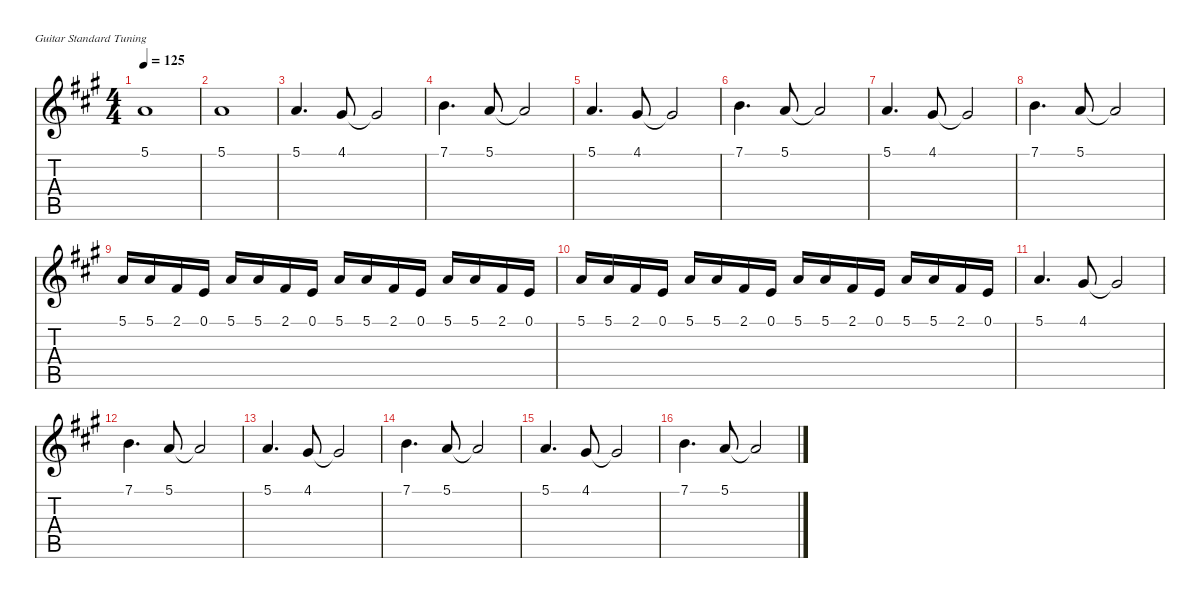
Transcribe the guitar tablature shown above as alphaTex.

\defaultSystemsLayout 4
\hideDynamics
\bracketExtendMode nobrackets
\singleTrackTrackNamePolicy hidden
\multiTrackTrackNamePolicy hidden
\otherSystemsTrackNameOrientation horizontal
\track ("Strings" "vln.") {instrument synthstrings1}
\staff {score tabs}
\tuning (E4 B3 G3 D3 A2 E2)
\ts (4 4)
\tempo 125
\clef g2
\ks a
5.1{acc forcenatural}.1{dy f beam Up} |
5.1{acc forcenatural}.1{beam Up} |
5.1{acc forcenatural}.4{d beam Up} 4.1{acc #}.8{beam Up} 4.1{t acc #}.2{beam Up} |
7.1{acc forcenatural}.4{d beam Down} 5.1{acc forcenatural}.8{beam Up} 5.1{t acc forcenatural}.2{beam Up} |
5.1{acc forcenatural}.4{d beam Up} 4.1{acc #}.8{beam Up} 4.1{t acc #}.2{beam Up} |
7.1{acc forcenatural}.4{d beam Down} 5.1{acc forcenatural}.8{beam Up} 5.1{t acc forcenatural}.2{beam Up} |
5.1{acc forcenatural}.4{d beam Up} 4.1{acc #}.8{beam Up} 4.1{t acc #}.2{beam Up} |
7.1{acc forcenatural}.4{d beam Down} 5.1{acc forcenatural}.8{beam Up} 5.1{t acc forcenatural}.2{beam Up} |
5.1{acc forcenatural}.16{beam Up} 5.1{acc forcenatural}.16{beam Up} 2.1{acc #}.16{beam Up} 0.1{acc forcenatural}.16{beam Up} 5.1{acc forcenatural}.16{beam Up} 5.1{acc forcenatural}.16{beam Up} 2.1{acc #}.16{beam Up} 0.1{acc forcenatural}.16{beam Up} 5.1{acc forcenatural}.16{beam Up} 5.1{acc forcenatural}.16{beam Up} 2.1{acc #}.16{beam Up} 0.1{acc forcenatural}.16{beam Up} 5.1{acc forcenatural}.16{beam Up} 5.1{acc forcenatural}.16{beam Up} 2.1{acc #}.16{beam Up} 0.1{acc forcenatural}.16{beam Up} |
5.1{acc forcenatural}.16{beam Up} 5.1{acc forcenatural}.16{beam Up} 2.1{acc #}.16{beam Up} 0.1{acc forcenatural}.16{beam Up} 5.1{acc forcenatural}.16{beam Up} 5.1{acc forcenatural}.16{beam Up} 2.1{acc #}.16{beam Up} 0.1{acc forcenatural}.16{beam Up} 5.1{acc forcenatural}.16{beam Up} 5.1{acc forcenatural}.16{beam Up} 2.1{acc #}.16{beam Up} 0.1{acc forcenatural}.16{beam Up} 5.1{acc forcenatural}.16{beam Up} 5.1{acc forcenatural}.16{beam Up} 2.1{acc #}.16{beam Up} 0.1{acc forcenatural}.16{beam Up} |
5.1{acc forcenatural}.4{d beam Up} 4.1{acc #}.8{beam Up} 4.1{t acc #}.2{beam Up} |
7.1{acc forcenatural}.4{d beam Down} 5.1{acc forcenatural}.8{beam Up} 5.1{t acc forcenatural}.2{beam Up} |
5.1{acc forcenatural}.4{d beam Up} 4.1{acc #}.8{beam Up} 4.1{t acc #}.2{beam Up} |
7.1{acc forcenatural}.4{d beam Down} 5.1{acc forcenatural}.8{beam Up} 5.1{t acc forcenatural}.2{beam Up} |
5.1{acc forcenatural}.4{d beam Up} 4.1{acc #}.8{beam Up} 4.1{t acc #}.2{beam Up} |
7.1{acc forcenatural}.4{d beam Down} 5.1{acc forcenatural}.8{beam Up} 5.1{t acc forcenatural}.2{beam Up}
